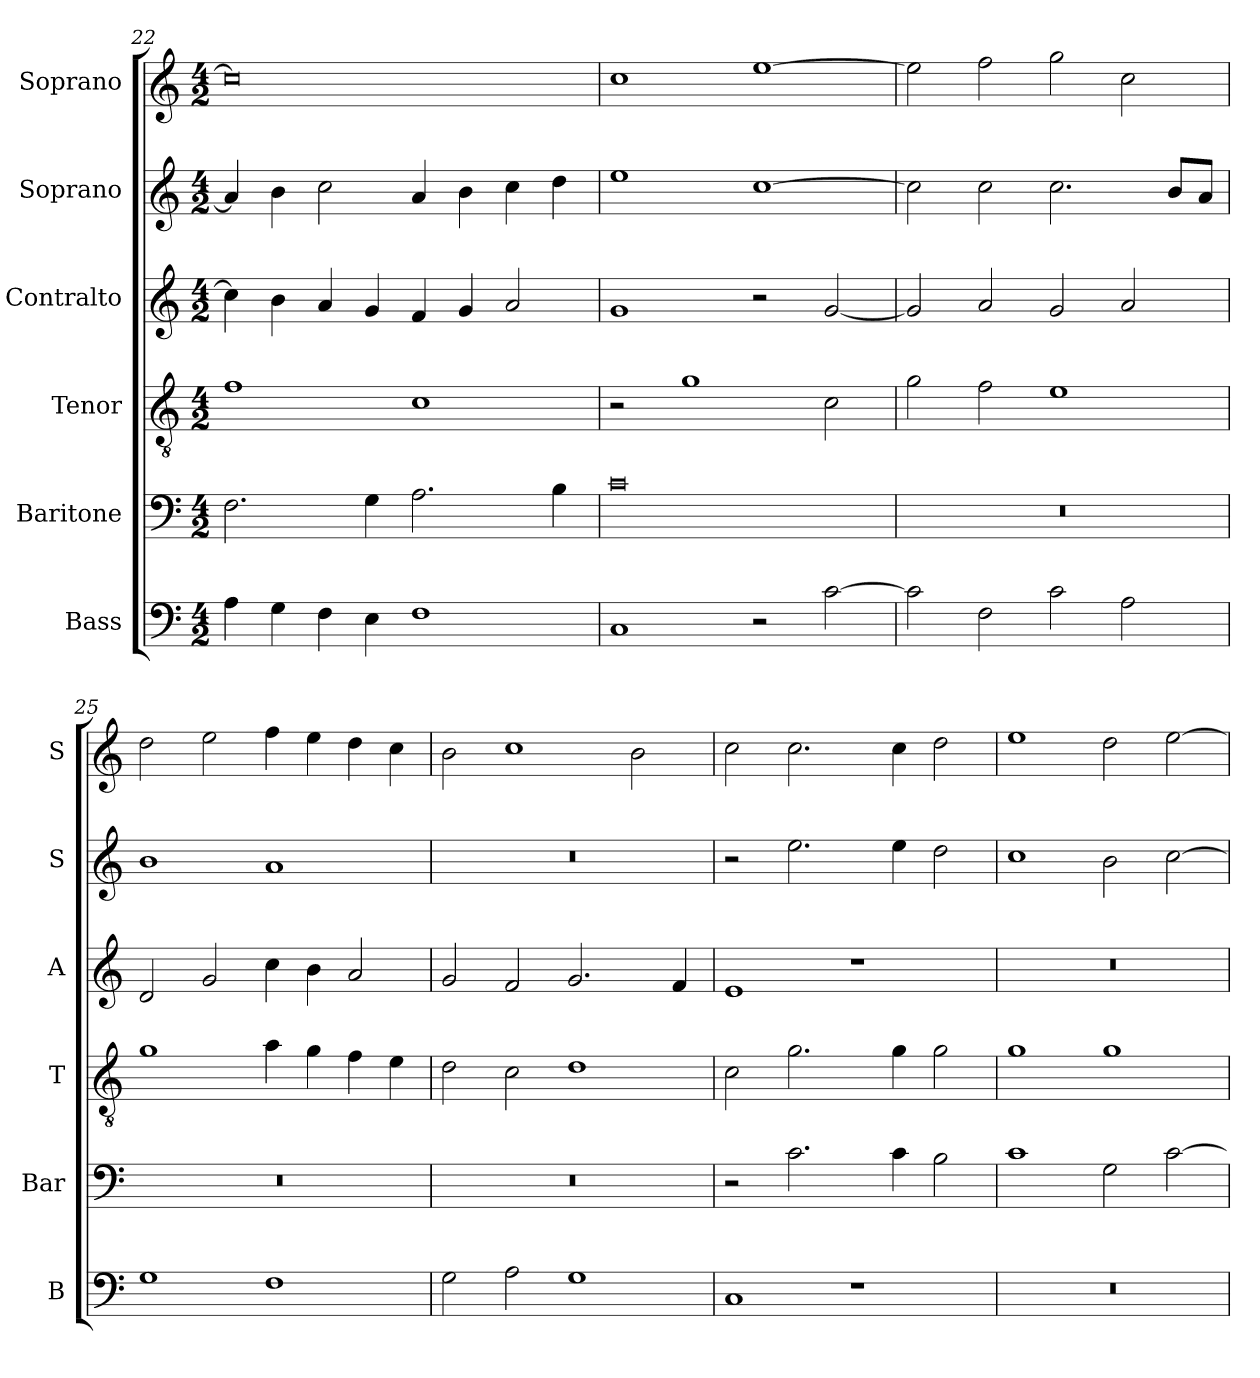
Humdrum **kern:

**kern	**kern	**kern	**kern	**kern	**kern
*part6	*part5	*part4	*part3	*part2	*part1
*staff6	*staff5	*staff4	*staff3	*staff2	*staff1
*I"Bass	*I"Baritone	*I"Tenor	*I"Contralto	*I"Soprano	*I"Soprano
*I'B	*I'Bar	*I'T	*I'A	*I'S	*I'S
*clefF4	*clefF4	*clefGv2	*clefG2	*clefG2	*clefG2
*k[]	*k[]	*k[]	*k[]	*k[]	*k[]
*G:mix	*G:mix	*G:mix	*G:mix	*G:mix	*G:mix
*M4/2	*M4/2	*M4/2	*M4/2	*M4/2	*M4/2
=22	=22	=22	=22	=22	=22
4A	2.F	1f	4cc]	4a]	0cc]
4G	.	.	4b	4b	.
4F	.	.	4a	2cc	.
4E	4G	.	4g	.	.
1F	2.A	1c	4f	4a	.
.	.	.	4g	4b	.
.	.	.	2a	4cc	.
.	4B	.	.	4dd	.
=23	=23	=23	=23	=23	=23
1C	0c	2r	1g	1ee	1cc
.	.	1g	.	.	.
2r	.	.	2r	[1cc	[1ee
[2c	.	2c	[2g	.	.
=24	=24	=24	=24	=24	=24
2c]	0r	2g	2g]	2cc]	2ee]
2F	.	2f	2a	2cc	2ff
2c	.	1e	2g	2.cc	2gg
2A	.	.	2a	.	2cc
.	.	.	.	8b/L	.
.	.	.	.	8a/J	.
=25	=25	=25	=25	=25	=25
1G	0r	1g	2d	1b	2dd
.	.	.	2g	.	2ee
1F	.	4a	4cc	1a	4ff
.	.	4g	4b	.	4ee
.	.	4f	2a	.	4dd
.	.	4e	.	.	4cc
=26	=26	=26	=26	=26	=26
2G	0r	2d	2g	0r	2b
2A	.	2c	2f	.	1cc
1G	.	1d	2.g	.	.
.	.	.	.	.	2b
.	.	.	4f	.	.
=27	=27	=27	=27	=27	=27
1C	2r	2c	1e	2r	2cc
.	2.c	2.g	.	2.ee	2.cc
1r	.	.	1r	.	.
.	4c	4g	.	4ee	4cc
.	2B	2g	.	2dd	2dd
=28	=28	=28	=28	=28	=28
0r	1c	1g	0r	1cc	1ee
.	2G	1g	.	2b	2dd
.	[2c	.	.	[2cc	[2ee
=	=	=	=	=	=
*-	*-	*-	*-	*-	*-
